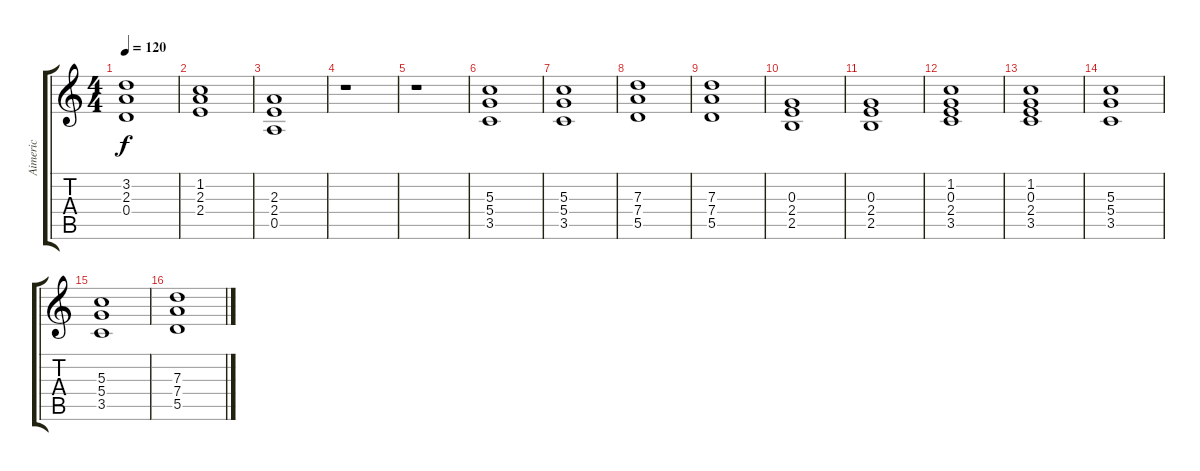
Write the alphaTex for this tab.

\track ("Aimeric" "Aimeric") {instrument acousticguitarnylon}
\staff {score tabs}
\tuning (E4 B3 G3 D3 A2 E2) {hide}
\ts (4 4)
\tempo 120
\clef g2
\ks c
(3.2 2.3 0.4).1{dy f} |
(1.2 2.3 2.4).1 |
(2.3 2.4 0.5).1 |
r.1 |
r.1 |
(5.3 5.4 3.5).1 |
(5.3 5.4 3.5).1 |
(7.3 7.4 5.5).1 |
(7.3 7.4 5.5).1 |
(0.3 2.4 2.5).1 |
(0.3 2.4 2.5).1 |
(1.2 0.3 2.4 3.5).1 |
(1.2 0.3 2.4 3.5).1 |
(5.3 5.4 3.5).1 |
(5.3 5.4 3.5).1 |
(7.3 7.4 5.5).1
